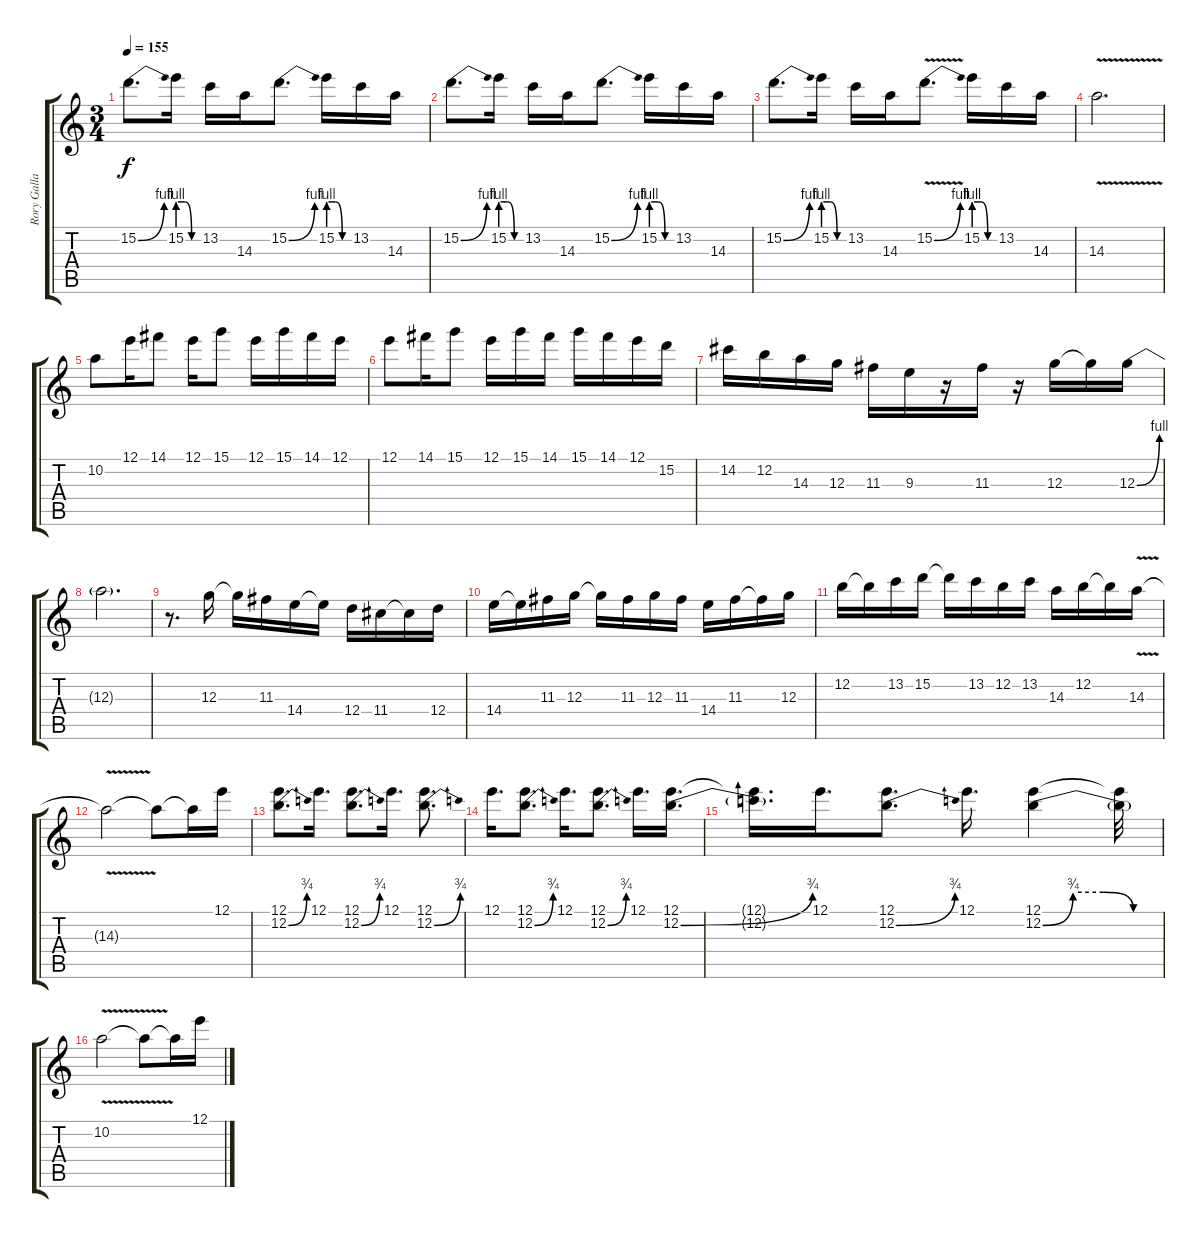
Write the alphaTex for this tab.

\track ("Rory Gallagher (For Sound)" "Rory Galla") {instrument electricguitarclean}
\staff {score tabs}
\tuning (E4 B3 G3 D3 A2 E2) {hide}
\ts (3 4)
\tempo 155
\clef g2
\ks c
15.2{be (bend 0 0 60 4)}.8{d dy f} 15.2{be (custom 0 4 20 4 40 0 60 0)}.16 13.2.16 14.3.16 15.2{be (bend 0 0 60 4)}.8{d} 15.2{be (custom 0 4 20 4 40 0 60 0)}.16 13.2.16 14.3.16 |
15.2{be (bend 0 0 60 4)}.8{d} 15.2{be (custom 0 4 20 4 40 0 60 0)}.16 13.2.16 14.3.16 15.2{be (bend 0 0 60 4)}.8{d} 15.2{be (custom 0 4 20 4 40 0 60 0)}.16 13.2.16 14.3.16 |
15.2{be (bend 0 0 60 4)}.8{d} 15.2{be (custom 0 4 20 4 40 0 60 0)}.16 13.2.16 14.3.16 15.2{be (bend 0 0 60 4) v}.8{d} 15.2{be (custom 0 4 20 4 40 0 60 0)}.16 13.2.16 14.3.16 |
14.3{v}.2{d} |
10.2.8 12.1.16 14.1.8 12.1.16 15.1.8 12.1.16 15.1.16 14.1.16 12.1.16 |
12.1.8 14.1.16 15.1.8 12.1.16 15.1.16 14.1.16 15.1.16 14.1.16 12.1.16 15.2.16 |
14.2.16 12.2.16 14.3.16 12.3.16 11.3.16 9.3.16 r.16 11.3.16 r.16 12.3.16 12.3{t}.16 12.3{be (bend 0 0 60 4)}.16 |
12.3{t}.2{d} |
r.8{d} 12.3.16 12.3{t}.16 11.3.16 14.4.16 14.4{t}.16 12.4.16 11.4.16 11.4{t}.16 12.4.16 |
14.4.16 14.4{t}.16 11.3.16 12.3.16 12.3{t}.16 11.3.16 12.3.16 11.3.16 14.4.16 11.3.16 11.3{t}.16 12.3.16 |
12.2.16 12.2{t}.16 13.2.16 15.2.16 15.2{t}.16 13.2.16 12.2.16 13.2.16 14.3.16 12.2.16 12.2{t}.16 14.3{v}.16 |
14.3{t}.2 14.3{t}.8 14.3{t}.16 12.1.16 |
(12.1 12.2{be (bend 0 0 60 3)}).8{d} 12.1.16{d} (12.1 12.2{be (bend 0 0 60 3)}).8{d} 12.1.16{d} (12.1 12.2{be (bend 0 0 60 3)}).8{d} |
12.1.16{d} (12.1 12.2{be (bend 0 0 60 3)}).8{d} 12.1.16{d} (12.1 12.2{be (bend 0 0 60 3)}).8{d} 12.1.16{d} (12.1 12.2{be (bend 0 0 60 3)}).16{d} |
(12.1{t} 12.2{t}).16{d} 12.1.16{d} (12.1 12.2{be (bend 0 0 60 3)}).8{d} 12.1.16{d} (12.1 12.2{be (custom 0 0 15 3 30 3 45 0 60 0)}).4 (12.1{t} 12.2{t}).32 |
10.2{v}.2 10.2{t}.8 10.2{t}.16 12.1.16
